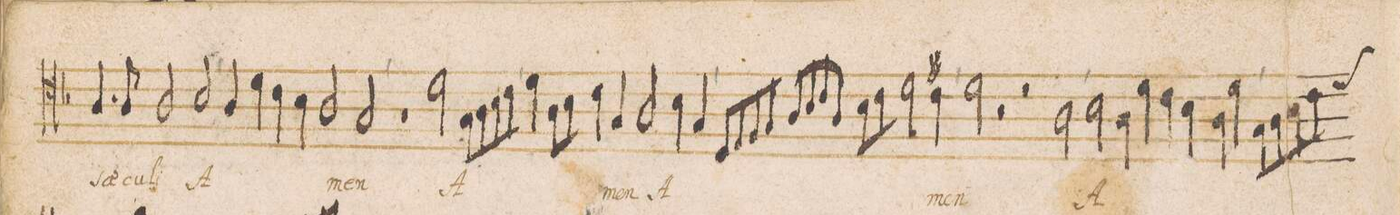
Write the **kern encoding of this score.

**kern	**text
*I"TENOR	*
*clefC4	*
*k[b-]	*
*met(C|)	*
*M2/1	*
4.A/	sae-
8A/	-cu-
2A/	-li
2B-/	A-
=178-	=178-
4A/	.
4d\	.
4c\	.
4B-\	.
2A/	.
2G/	-men
=179-	=179-
1r	.
2d\	A-
8G\L	.
8A\	.
8B-\	.
8c\J	.
=180-	=180-
4d\	.
8A\L	.
8B-\J	.
4c\	.
4G/	-men
2A/	A-
4B-\	.
4G/	.
=181-	=181-
8D/L	.
8Eny/	.
8F/	.
8G/J	.
8A/L	.
8B-/	.
8c/	.
8A/J	.
8B-\L	.
8c\J	.
2d\	.
4c#X\	.
=182-	=182-
2d\	men
2r	.
2r	.
2A\	A-
=183-	=183-
2B-\	.
4A\	.
4d\	.
4cny\	.
4B-\	.
4A\	.
4d\	.
=184-	=184-
8G\L	.
8A\	.
8B-\	.
8c\J	.
*-	*-
